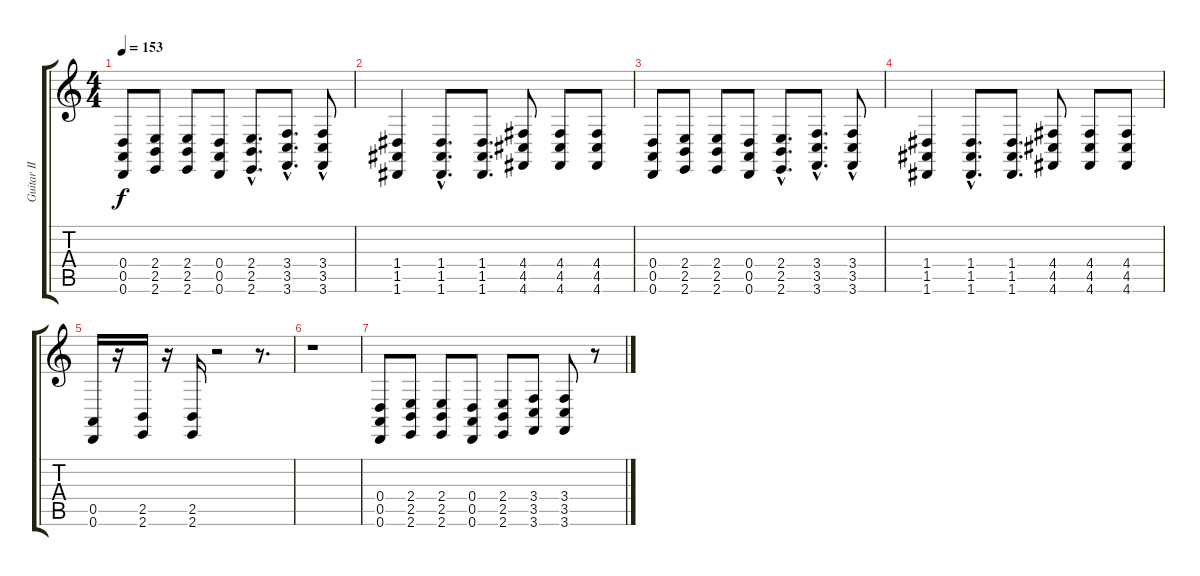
\track ("Guitar II" "Guitar II") {instrument lead2sawtooth}
\staff {score tabs}
\tuning (E4 B3 G3 D3 A2 D2) {hide}
\ts (4 4)
\tempo 153
\clef g2
\ks c
(0.4 0.5 0.6).8{dy f} (2.4 2.5 2.6).8 (2.4 2.5 2.6).8 (0.4 0.5 0.6).8 (2.4{hac} 2.5{hac} 2.6{hac}).8{d} (3.4{hac} 3.5{hac} 3.6{hac}).8{d} (3.4{hac} 3.5{hac} 3.6{hac}).8 |
(1.4 1.5 1.6).4 (1.4{hac} 1.5{hac} 1.6{hac}).8{d} (1.4 1.5 1.6).8{d} (4.4 4.5 4.6).8 (4.4 4.5 4.6).8 (4.4 4.5 4.6).8 |
(0.4 0.5 0.6).8 (2.4 2.5 2.6).8 (2.4 2.5 2.6).8 (0.4 0.5 0.6).8 (2.4{hac} 2.5{hac} 2.6{hac}).8{d} (3.4{hac} 3.5{hac} 3.6{hac}).8{d} (3.4{hac} 3.5{hac} 3.6{hac}).8 |
(1.4 1.5 1.6).4 (1.4{hac} 1.5{hac} 1.6{hac}).8{d} (1.4 1.5 1.6).8{d} (4.4 4.5 4.6).8 (4.4 4.5 4.6).8 (4.4 4.5 4.6).8 |
(0.5 0.6).16 r.16 (2.5 2.6).16 r.16 (2.5 2.6).16 r.2 r.8{d} |
r.1 |
(0.4 0.5 0.6).8 (2.4 2.5 2.6).8 (2.4 2.5 2.6).8 (0.4 0.5 0.6).8 (2.4 2.5 2.6).8 (3.4 3.5 3.6).8 (3.4 3.5 3.6).8 r.8
